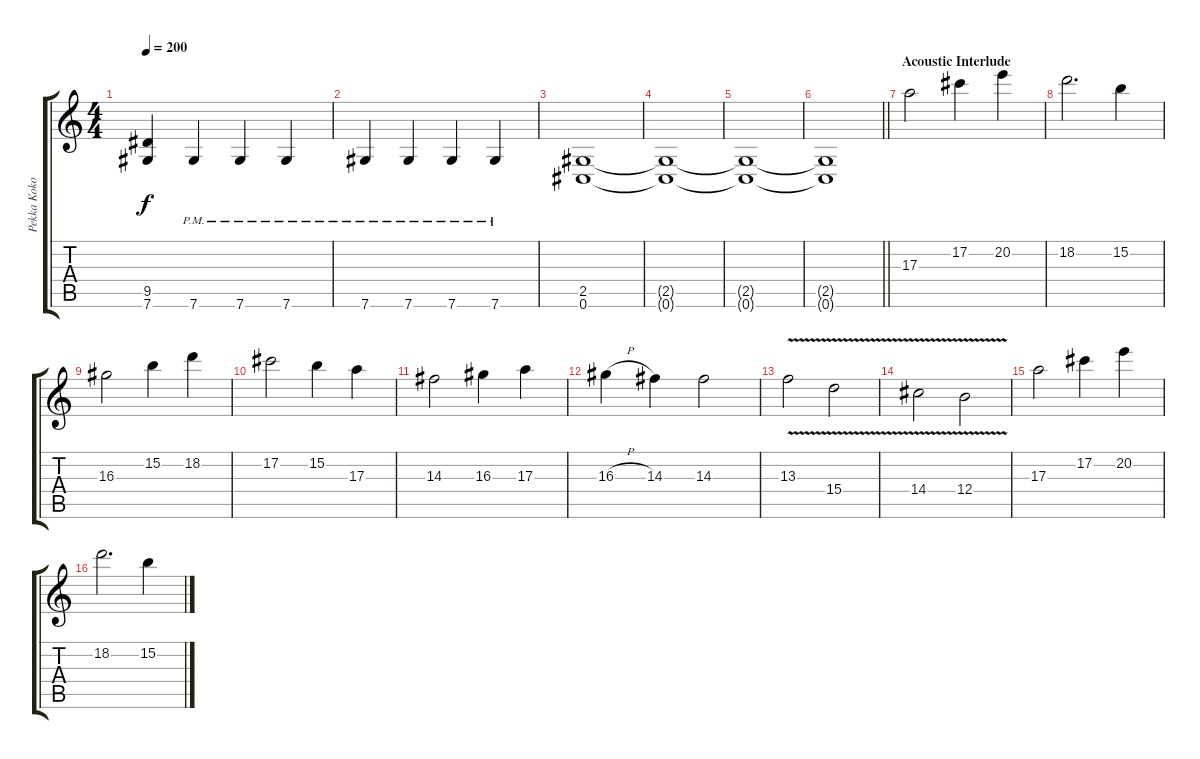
\track ("Pekka Koko" "Pekka Koko") {instrument distortionguitar}
\staff {score tabs}
\tuning (Db4 Ab3 E3 B2 Gb2 Db2) {hide}
\ts (4 4)
\tempo 200
\clef g2
\ks c
(9.5 7.6).4{dy f} 7.6{pm}.4 7.6{pm}.4 7.6{pm}.4 |
7.6{pm}.4 7.6{pm}.4 7.6{pm}.4 7.6{pm}.4 |
(2.5 0.6).1 |
(2.5{t} 0.6{t}).1 |
(2.5{t} 0.6{t}).1 |
\barLineRight lightlight
(2.5{t} 0.6{t}).1 |
\section ("" "Acoustic Interlude")
17.3.2 17.2.4 20.2.4 |
18.2.2{d} 15.2.4 |
16.3.2 15.2.4 18.2.4 |
17.2.2 15.2.4 17.3.4 |
14.3.2 16.3.4 17.3.4 |
16.3{h}.4 14.3.4 14.3.2 |
13.3{v}.2 15.4{v}.2 |
14.4{v}.2 12.4{v}.2 |
17.3.2 17.2.4 20.2.4 |
18.2.2{d} 15.2.4
